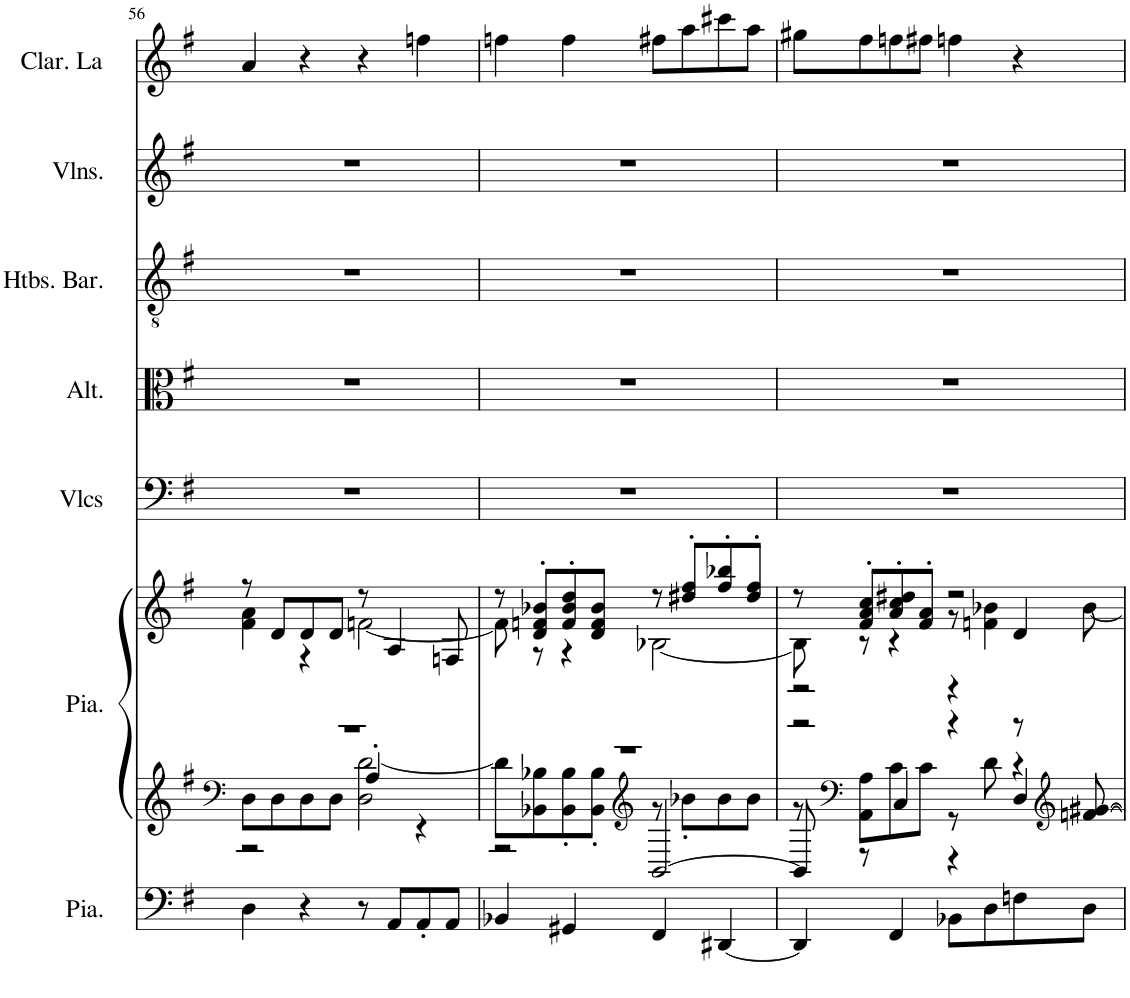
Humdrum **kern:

**kern	**kern	**kern	**kern	**kern	**kern	**kern	**kern
*part7	*part6	*part6	*part5	*part4	*part3	*part2	*part1
*staff8	*staff7	*staff6	*staff5	*staff4	*staff3	*staff2	*staff1
*I"Piano, Pedals	*I"Piano, Organ	*	*I"Violoncelles, Bass	*I"Altos, Tenor	*I"Hautbois Baryton, Alto	*I"Violons, Soprano	*I"Clarinette en La, Soprano solo
*I'Pia.	*I'Pia.	*	*I'Vlcs	*I'Alt.	*I'Htbs. Bar.	*I'Vlns.	*I'Clar. La
!!LO:PB:g=z
*clefF4	*clefF4	*clefG2	*clefF4	*clefC3	*clefGv2	*clefG2	*clefG2
*	*	*	*	*	*	*	*Trd2c3
*k[f#]	*k[f#]	*k[f#]	*k[f#]	*k[f#]	*k[f#]	*k[f#]	*k[f#]
*M4/4	*M4/4	*M4/4	*M4/4	*M4/4	*M4/4	*M4/4	*M4/4
=56	=56	=56	=56	=56	=56	=56	=56
*	*^	*^	*	*	*	*	*
*	*	*^	*	*	*	*	*	*	*
4D\	1r	8D\L	2r	8r	4f#\ 4a\	1r	1r	1r	1r	4a/
.	.	8D\	.	8d/L	.	.	.	.	.	.
4r	.	8D\	.	8d/	4r	.	.	.	.	4r
.	.	8D\J	.	8d/J	.	.	.	.	.	.
8r	.	2D\ [2d\	4A'/	8r	[2fn\	.	.	.	.	4r
8AA/L	.	.	.	4A/	.	.	.	.	.	.
8AA'/	.	.	4r	.	.	.	.	.	.	4ffn\
8AA/J	.	.	.	8Fn/	.	.	.	.	.	.
=57	=57	=57	=57	=57	=57	=57	=57	=57	=57	=57
4BB-X/	1r	8d\L]	2r	8r	8f\]	1r	1r	1r	1r	4ffn\
.	.	8BB-X\ 8B-X\	.	8d/' 8fn/' 8b-X/'L	8r	.	.	.	.	.
4GG#X/	.	8BB-\' 8B-\'	.	8f/' 8b-/' 8dd/'	4r	.	.	.	.	4ff\
.	.	8BB-\' 8B-\'J	.	8d/ 8f/ 8b-/J	.	.	.	.	.	.
*	*clefG2	*	*	*	*	*	*	*	*	*
4FF#/	.	8r	[2BB-/	8r	[2B-X\	.	.	.	.	8ff#X\L
.	.	8b-X'\L	.	8dd#X/' 8ff#/'L	.	.	.	.	.	8aa\
[4DD#X/	.	8b-\	.	8ff#/' 8bb-X/'	.	.	.	.	.	8ccc#X\
.	.	8b-\J	.	8dd#/' 8ff#/'J	.	.	.	.	.	8aa\J
=58	=58	=58	=58	=58	=58	=58	=58	=58	=58	=58
*	*	*	*	*	*^	*	*	*	*	*
4DD#/]	2r	8r	8BB-/]	8r	8B-\]	2r	1r	1r	1r	1r	8gg#X\L
*	*clefF4	*	*	*	*	*	*	*	*	*	*
.	.	8AA\' 8A\'L	8r	8f#/' 8a/' 8cc/'L	8r	.	.	.	.	.	8ff#\
4FF#/	.	8c\	4C/	8a/' 8cc/' 8dd#X/'	4r	.	.	.	.	.	8ffn\
.	.	8c\J	.	8f#/' 8a/'J	.	.	.	.	.	.	8ff#X\J
8BB-X\L	4r	8r	4r	2r	8r	4r	.	.	.	.	4ffn\
8D\	.	8d\	.	.	4fn\ 4b-X\	.	.	.	.	.	.
8Fn\	8r	4r	4D/	.	.	4d/	.	.	.	.	4r
*	*clefG2	*	*	*	*	*	*	*	*	*	*
8D\J	[8fn/ [8g#X/	.	.	.	[8b-\	.	.	.	.	.	.
*	*v	*v	*v	*	*	*	*	*	*	*	*
*	*	*v	*v	*v	*	*	*	*	*
=	=	=	=	=	=	=	=
*-	*-	*-	*-	*-	*-	*-	*-
